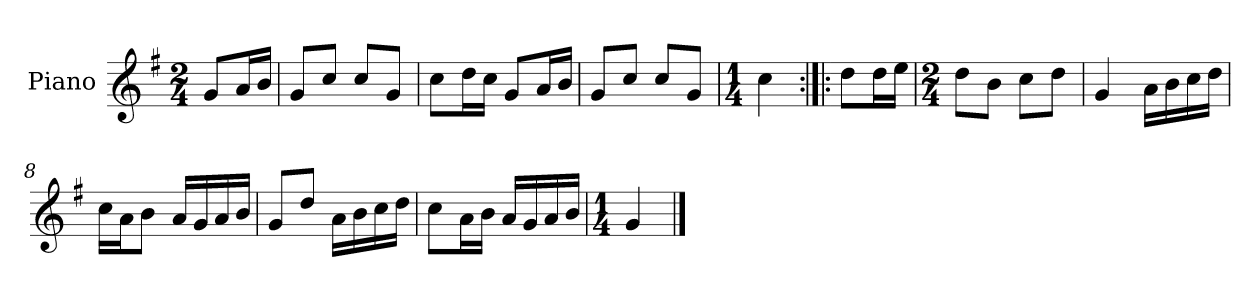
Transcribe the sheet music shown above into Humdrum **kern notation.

**kern
*part1
*staff1
*I"Piano
*I'Pno.
*clefG2
*k[f#]
*M2/4
=
8g/L
16a/L
16b/JJ
=1
8g/L
8cc/J
8cc/L
8g/J
=2
8cc\L
16dd\L
16cc\JJ
8g/L
16a/L
16b/JJ
=3
8g/L
8cc/J
8cc/L
8g/J
=4
*M1/4
4cc\
=5:|!|:
8dd\L
16dd\L
16ee\JJ
=6
*M2/4
8dd\L
8b\J
8cc\L
8dd\J
=7
4g/
16a\LL
16b\
16cc\
16dd\JJ
!!LO:LB:g=z
=8
16cc\LL
16a\J
8b\J
16a/LL
16g/
16a/
16b/JJ
=9
8g/L
8dd/J
16a\LL
16b\
16cc\
16dd\JJ
=10
8cc\L
16a\L
16b\JJ
16a/LL
16g/
16a/
16b/JJ
=11
*M1/4
4g/
==
*-
